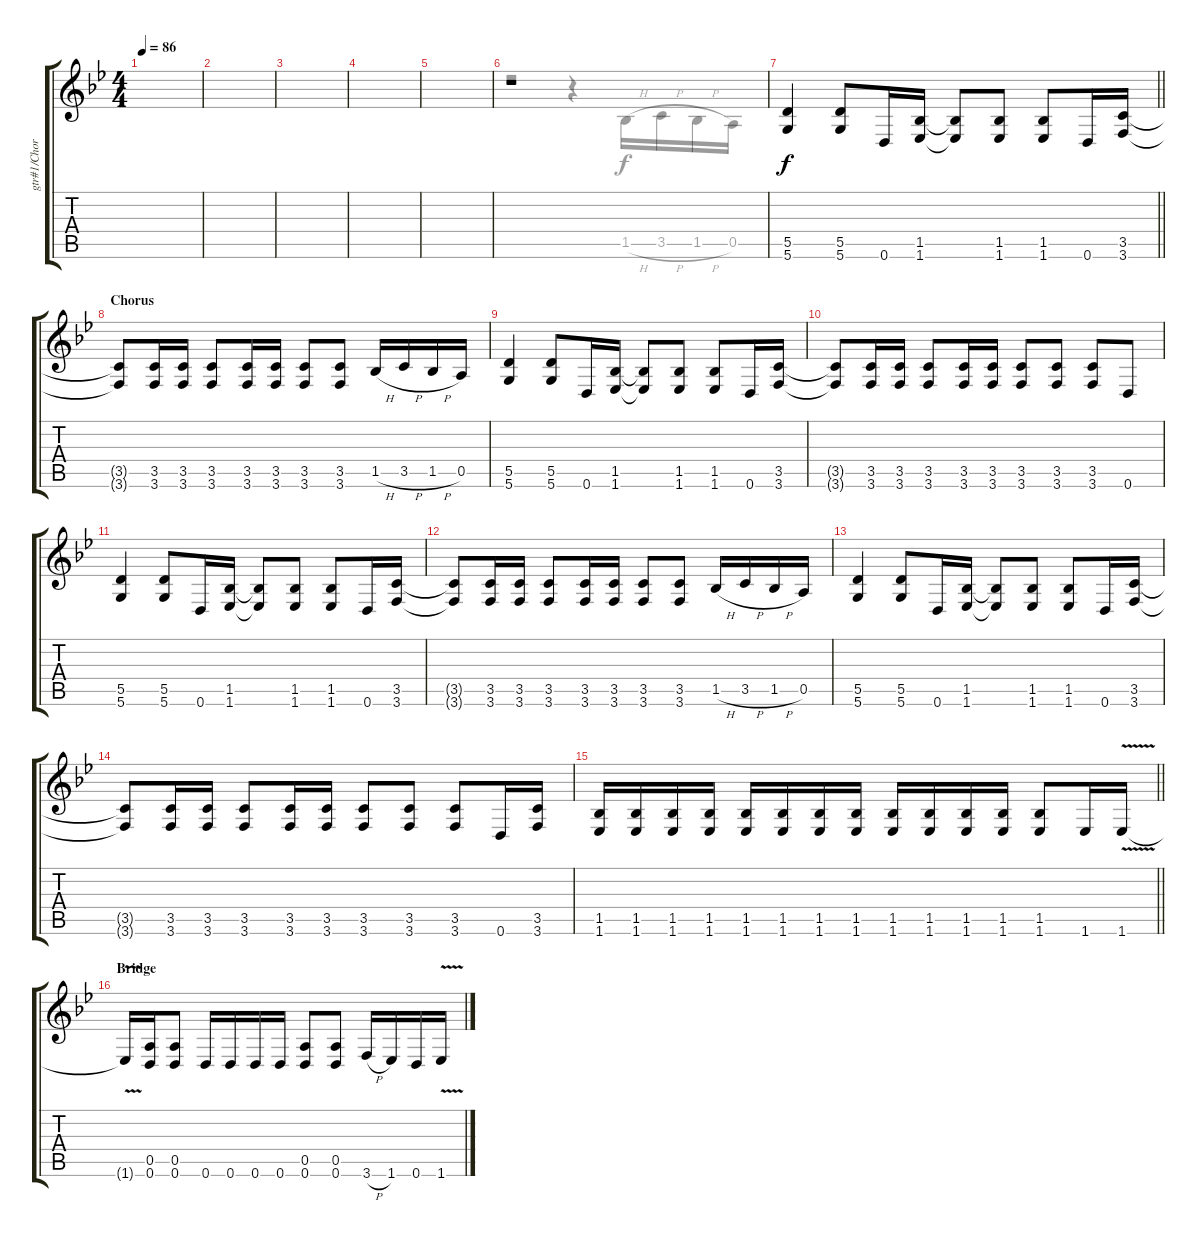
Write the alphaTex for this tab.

\track ("gtr#1/Chords(My Immortal)" "gtr#1/Chor") {instrument overdrivenguitar}
\staff {score tabs}
\tuning (E4 B3 G3 D3 A2 D2) {hide}
\voice
\ts (4 4)
\tempo 86
\clef g2
\ks gminor
|
|
|
|
|
r.1 |
\barLineRight lightlight
(5.5 5.6).4 (5.5 5.6).8 0.6.16 (1.5 1.6).16 (1.5{t} 1.6{t}).8 (1.5 1.6).8 (1.5 1.6).8 0.6.16 (3.5 3.6).16 |
\section ("" "Chorus")
(3.5{t} 3.6{t}).8 (3.5 3.6).16 (3.5 3.6).16 (3.5 3.6).8 (3.5 3.6).16 (3.5 3.6).16 (3.5 3.6).8 (3.5 3.6).8 1.5{h}.16 3.5{h}.16 1.5{h}.16 0.5.16 |
(5.5 5.6).4 (5.5 5.6).8 0.6.16 (1.5 1.6).16 (1.5{t} 1.6{t}).8 (1.5 1.6).8 (1.5 1.6).8 0.6.16 (3.5 3.6).16 |
(3.5{t} 3.6{t}).8 (3.5 3.6).16 (3.5 3.6).16 (3.5 3.6).8 (3.5 3.6).16 (3.5 3.6).16 (3.5 3.6).8 (3.5 3.6).8 (3.5 3.6).8 0.6.8 |
(5.5 5.6).4 (5.5 5.6).8 0.6.16 (1.5 1.6).16 (1.5{t} 1.6{t}).8 (1.5 1.6).8 (1.5 1.6).8 0.6.16 (3.5 3.6).16 |
(3.5{t} 3.6{t}).8 (3.5 3.6).16 (3.5 3.6).16 (3.5 3.6).8 (3.5 3.6).16 (3.5 3.6).16 (3.5 3.6).8 (3.5 3.6).8 1.5{h}.16 3.5{h}.16 1.5{h}.16 0.5.16 |
(5.5 5.6).4 (5.5 5.6).8 0.6.16 (1.5 1.6).16 (1.5{t} 1.6{t}).8 (1.5 1.6).8 (1.5 1.6).8 0.6.16 (3.5 3.6).16 |
(3.5{t} 3.6{t}).8 (3.5 3.6).16 (3.5 3.6).16 (3.5 3.6).8 (3.5 3.6).16 (3.5 3.6).16 (3.5 3.6).8 (3.5 3.6).8 (3.5 3.6).8 0.6.16 (3.5 3.6).16 |
\barLineRight lightlight
(1.5 1.6).16 (1.5 1.6).16 (1.5 1.6).16 (1.5 1.6).16 (1.5 1.6).16 (1.5 1.6).16 (1.5 1.6).16 (1.5 1.6).16 (1.5 1.6).16 (1.5 1.6).16 (1.5 1.6).16 (1.5 1.6).16 (1.5 1.6).8 1.6.16 1.6{v}.16 |
\section ("" "Bridge")
1.6{t}.16 (0.5 0.6).16 (0.5 0.6).8 0.6.16 0.6.16 0.6.16 0.6.16 (0.5 0.6).8 (0.5 0.6).8 3.6{h}.16 1.6.16 0.6.16 1.6{v}.16
\voice
\clef g2
\ottava regular
\simile none
\ks gminor
|
|
|
|
|
r.2 r.4 1.5{h}.16 3.5{h}.16 1.5{h}.16 0.5.16 |
\barLineRight lightlight
|
|
|
|
|
|
|
|
\barLineRight lightlight
|
